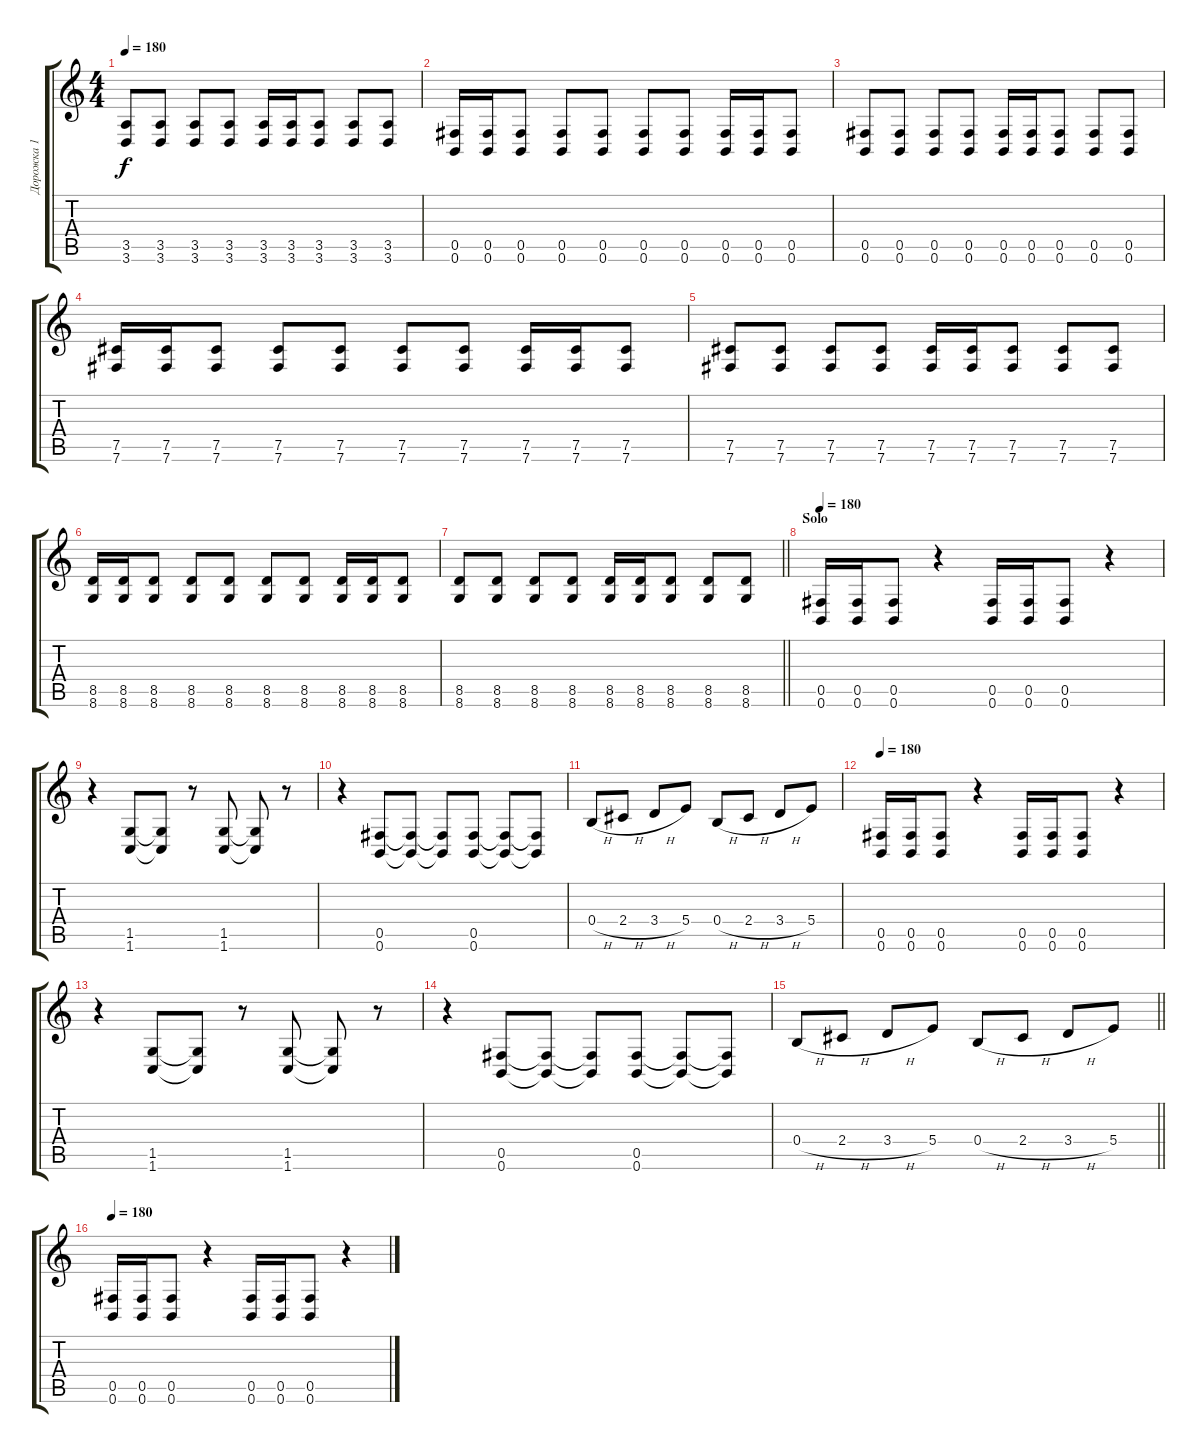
\track ("Дорожка 1" "Дорожка 1") {instrument overdrivenguitar}
\staff {score tabs}
\tuning (Db4 Ab3 E3 B2 Gb2 B1) {hide}
\ts (4 4)
\tempo 180
\clef g2
\ks c
(3.5 3.6).8{dy f} (3.5 3.6).8 (3.5 3.6).8 (3.5 3.6).8 (3.5 3.6).16 (3.5 3.6).16 (3.5 3.6).8 (3.5 3.6).8 (3.5 3.6).8 |
(0.5 0.6).16 (0.5 0.6).16 (0.5 0.6).8 (0.5 0.6).8 (0.5 0.6).8 (0.5 0.6).8 (0.5 0.6).8 (0.5 0.6).16 (0.5 0.6).16 (0.5 0.6).8 |
(0.5 0.6).8 (0.5 0.6).8 (0.5 0.6).8 (0.5 0.6).8 (0.5 0.6).16 (0.5 0.6).16 (0.5 0.6).8 (0.5 0.6).8 (0.5 0.6).8 |
(7.5 7.6).16 (7.5 7.6).16 (7.5 7.6).8 (7.5 7.6).8 (7.5 7.6).8 (7.5 7.6).8 (7.5 7.6).8 (7.5 7.6).16 (7.5 7.6).16 (7.5 7.6).8 |
(7.5 7.6).8 (7.5 7.6).8 (7.5 7.6).8 (7.5 7.6).8 (7.5 7.6).16 (7.5 7.6).16 (7.5 7.6).8 (7.5 7.6).8 (7.5 7.6).8 |
(8.5 8.6).16 (8.5 8.6).16 (8.5 8.6).8 (8.5 8.6).8 (8.5 8.6).8 (8.5 8.6).8 (8.5 8.6).8 (8.5 8.6).16 (8.5 8.6).16 (8.5 8.6).8 |
\barLineRight lightlight
(8.5 8.6).8 (8.5 8.6).8 (8.5 8.6).8 (8.5 8.6).8 (8.5 8.6).16 (8.5 8.6).16 (8.5 8.6).8 (8.5 8.6).8 (8.5 8.6).8 |
\section ("" "Solo")
\tempo 180
(0.5 0.6).16 (0.5 0.6).16 (0.5 0.6).8 r.4 (0.5 0.6).16 (0.5 0.6).16 (0.5 0.6).8 r.4 |
r.4 (1.5 1.6).8 (1.5{t} 1.6{t}).8 r.8 (1.5 1.6).8 (1.5{t} 1.6{t}).8 r.8 |
r.4 (0.5 0.6).8 (0.5{t} 0.6{t}).8 (0.5{t} 0.6{t}).8 (0.5 0.6).8 (0.5{t} 0.6{t}).8 (0.5{t} 0.6{t}).8 |
0.4{h}.8 2.4{h}.8 3.4{h}.8 5.4.8 0.4{h}.8 2.4{h}.8 3.4{h}.8 5.4.8 |
\tempo 180
(0.5 0.6).16 (0.5 0.6).16 (0.5 0.6).8 r.4 (0.5 0.6).16 (0.5 0.6).16 (0.5 0.6).8 r.4 |
r.4 (1.5 1.6).8 (1.5{t} 1.6{t}).8 r.8 (1.5 1.6).8 (1.5{t} 1.6{t}).8 r.8 |
r.4 (0.5 0.6).8 (0.5{t} 0.6{t}).8 (0.5{t} 0.6{t}).8 (0.5 0.6).8 (0.5{t} 0.6{t}).8 (0.5{t} 0.6{t}).8 |
\barLineRight lightlight
0.4{h}.8 2.4{h}.8 3.4{h}.8 5.4.8 0.4{h}.8 2.4{h}.8 3.4{h}.8 5.4.8 |
\tempo 180
(0.5 0.6).16 (0.5 0.6).16 (0.5 0.6).8 r.4 (0.5 0.6).16 (0.5 0.6).16 (0.5 0.6).8 r.4
